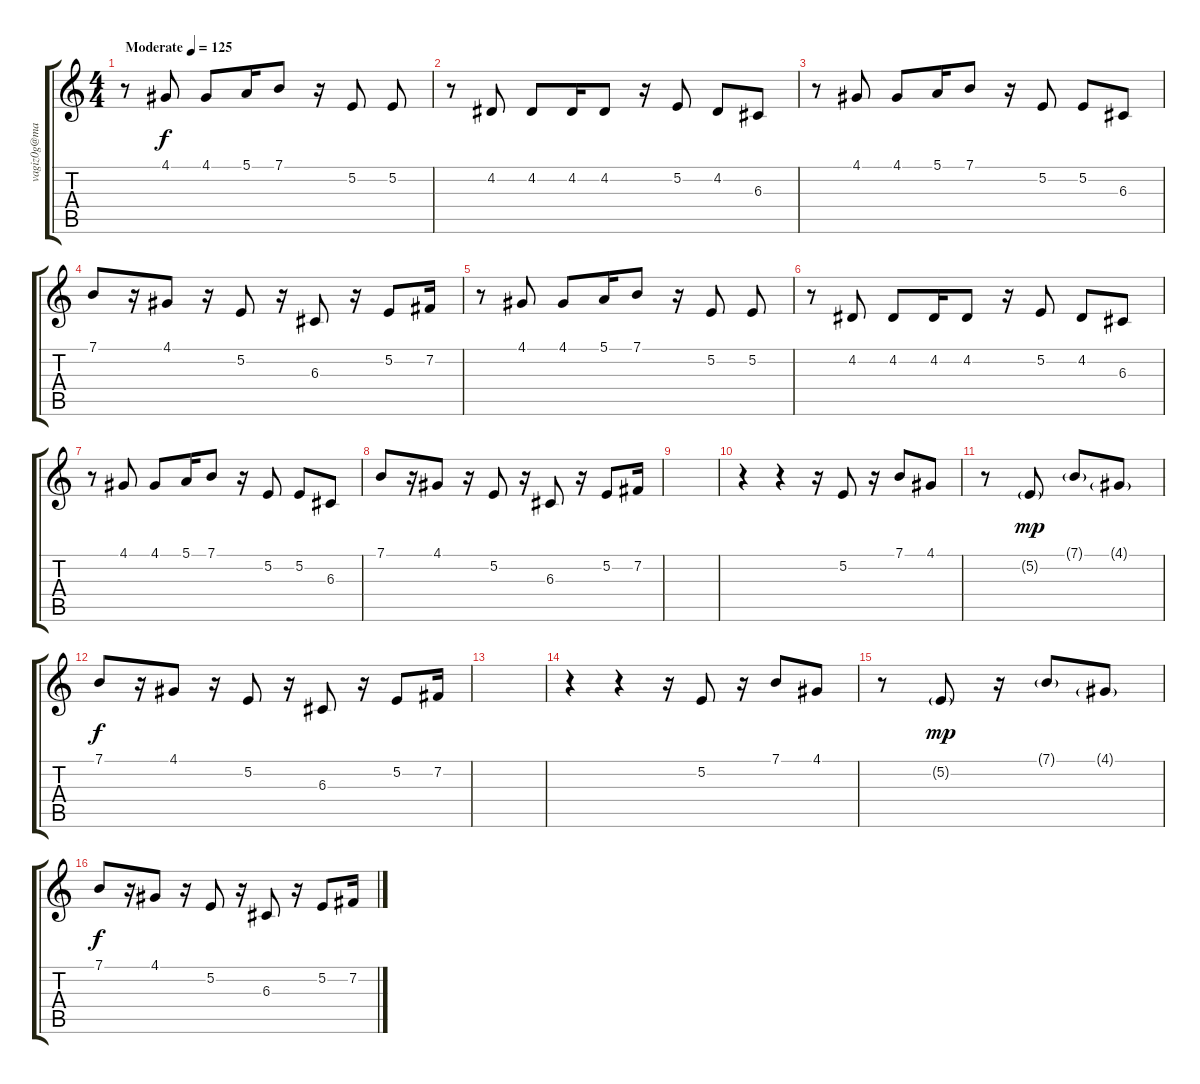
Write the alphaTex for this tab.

\track ("" "vagiz0g@ma") {instrument fx7echoes}
\staff {score tabs}
\tuning (E4 B3 G3 D3 A2 E2) {hide}
\ts (4 4)
\tempo (125 "Moderate")
\clef g2
\ks c
r.8{dy f instrument fx7echoes} 4.1.8 4.1.8 5.1.16 7.1.8 r.16 5.2.8 5.2.8 |
r.8 4.2.8 4.2.8 4.2.16 4.2.8 r.16 5.2.8 4.2.8 6.3.8 |
r.8 4.1.8 4.1.8 5.1.16 7.1.8 r.16 5.2.8 5.2.8 6.3.8 |
7.1.8 r.16 4.1.8 r.16 5.2.8 r.16 6.3.8 r.16 5.2.8 7.2.16 |
r.8 4.1.8 4.1.8 5.1.16 7.1.8 r.16 5.2.8 5.2.8 |
r.8 4.2.8 4.2.8 4.2.16 4.2.8 r.16 5.2.8 4.2.8 6.3.8 |
r.8 4.1.8 4.1.8 5.1.16 7.1.8 r.16 5.2.8 5.2.8 6.3.8 |
7.1.8 r.16 4.1.8 r.16 5.2.8 r.16 6.3.8 r.16 5.2.8 7.2.16 |
|
r.4 r.4 r.16 5.2.8 r.16 7.1.8 4.1.8 |
r.8 5.2{g}.8{dy mp} 7.1{g}.8 4.1{g}.8 |
7.1.8{dy f} r.16 4.1.8 r.16 5.2.8 r.16 6.3.8 r.16 5.2.8 7.2.16 |
|
r.4 r.4 r.16 5.2.8 r.16 7.1.8 4.1.8 |
r.8 5.2{g}.8{dy mp} r.16 7.1{g}.8 4.1{g}.8 |
7.1.8{dy f} r.16 4.1.8 r.16 5.2.8 r.16 6.3.8 r.16 5.2.8 7.2.16
